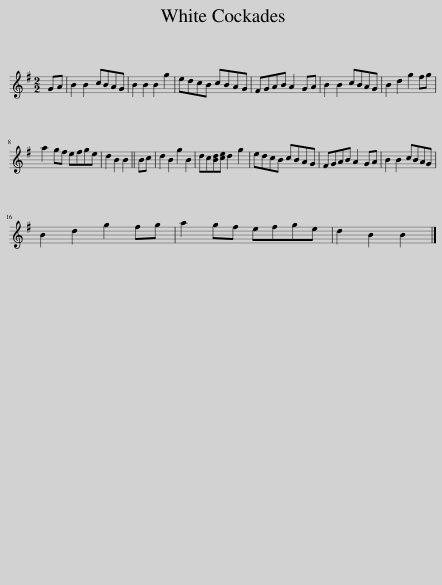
X:1
L:1/8
M:2/2
I:linebreak $
K:G
V:1 treble
V:1
 GA | B2 B2 cBAG | B2 B2 B2 g2 | edcB cBAG | FGAB A2 GA | %5
 B2 B2 cBAG | B2 d2 g2 fg |$ a2 gf efge | d2 B2 B2 || Bc | %10
 d2 B2 g2 B2 | dc[Bd][ce] d2 g2 | edcB cBAG | FGAB A2 GA | B2 B2 cBAG |$ %15
 B2 d2 g2 fg | a2 gf efge | d2 B2 B2 |] %18
